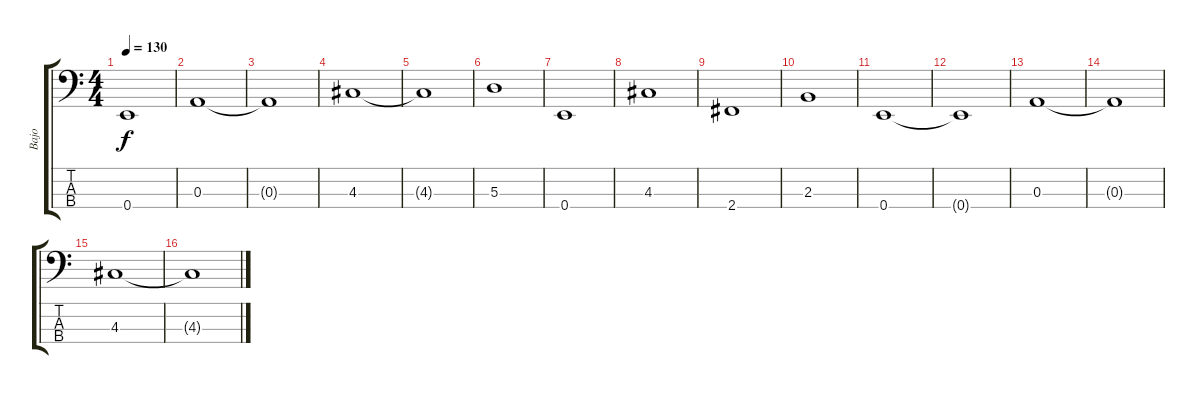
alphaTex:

\track ("Bajo" "Bajo") {instrument acousticbass}
\staff {score tabs}
\tuning (G2 D2 A1 E1) {hide}
\ts (4 4)
\tempo 130
\clef f4
\ks c
0.4{t}.1{dy f} |
0.3.1 |
0.3{t}.1 |
4.3.1 |
4.3{t}.1 |
5.3.1 |
0.4.1 |
4.3.1 |
2.4.1 |
2.3.1 |
0.4.1 |
0.4{t}.1 |
0.3.1 |
0.3{t}.1 |
4.3.1 |
4.3{t}.1
